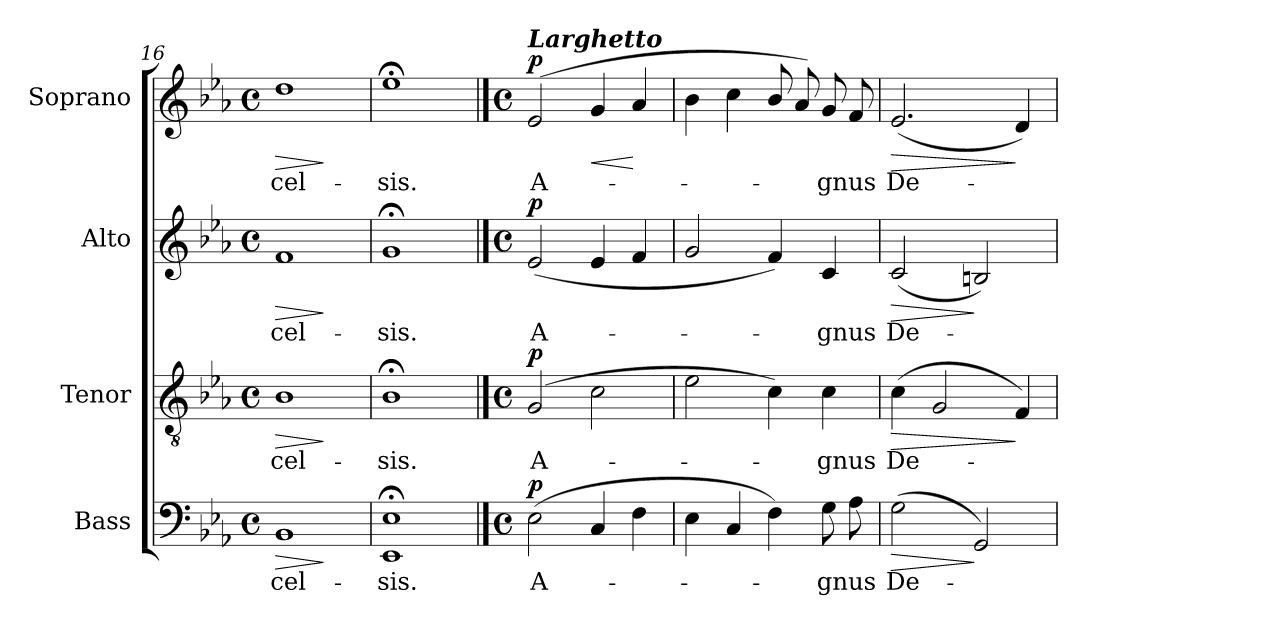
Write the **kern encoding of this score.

**kern	**text	**dynam	**kern	**text	**dynam	**kern	**text	**dynam	**kern	**text	**dynam
*part4	*part4	*part4	*part3	*part3	*part3	*part2	*part2	*part2	*part1	*part1	*part1
*staff4	*staff4	*staff4	*staff3	*staff3	*staff3	*staff2	*staff2	*staff2	*staff1	*staff1	*staff1
*I"Bass	*	*	*I"Tenor	*	*	*I"Alto	*	*	*I"Soprano	*	*
*I'B.	*	*	*I'T.	*	*	*I'A.	*	*	*I'S.	*	*
*clefF4	*	*	*clefGv2	*	*	*clefG2	*	*	*clefG2	*	*
*	*	*	*ITrd7c12	*	*	*	*	*	*	*	*
*k[b-e-a-]	*	*	*k[b-e-a-]	*	*	*k[b-e-a-]	*	*	*k[b-e-a-]	*	*
*E-:	*	*	*E-:	*	*	*E-:	*	*	*E-:	*	*
*M4/4	*	*	*M4/4	*	*	*M4/4	*	*	*M4/4	*	*
*met(c)	*	*	*met(c)	*	*	*met(c)	*	*	*met(c)	*	*
=16	=16	=16	=16	=16	=16	=16	=16	=16	=16	=16	=16
!	!LO:LY:b:color=#000000	!LO:HP:b	!	!	!	!	!	!	!	!	!
!	!	!	!	!LO:LY:b:color=#000000	!LO:HP:b	!	!	!	!	!	!
!	!	!	!	!	!	!	!LO:LY:b:color=#000000	!LO:HP:b	!	!	!
!	!	!	!	!	!	!	!	!	!	!LO:LY:b:color=#000000	!LO:HP:b
1BB-i	-cel-	>	1BB-i	-cel-	>	1fi	-cel-	>	1ddi	-cel-	>
.	.	]	.	.	]	.	.	]	.	.	]
=17	=17	=17	=17	=17	=17	=17	=17	=17	=17	=17	=17
!	!LO:LY:b:color=#000000	!	!	!	!	!	!	!	!	!	!
!	!	!	!	!LO:LY:b:color=#000000	!	!	!	!	!	!	!
!	!	!	!	!	!	!	!LO:LY:b:color=#000000	!	!	!	!
!	!	!	!	!	!	!	!	!	!	!LO:LY:b:color=#000000	!
1EE-i; 1E-i;	-sis.	.	1BB-;i	-sis.	.	1g;i	-sis.	.	1ee-;i	-sis.	.
!!LO:PB:g=z
==18	==18	==18	==18	==18	==18	==18	==18	==18	==18	==18	==18
*M4/4	*	*	*M4/4	*	*	*M4/4	*	*	*M4/4	*	*
*met(c)	*	*	*met(c)	*	*	*met(c)	*	*	*met(c)	*	*
!	!LO:LY:b:color=#000000	!	!	!	!	!	!	!	!	!	!
!	!	!	!	!LO:LY:b:color=#000000	!	!	!	!	!	!	!
!	!	!	!	!	!	!	!LO:LY:b:color=#000000	!	!	!	!
!	!	!	!	!	!	!	!	!	!LO:TX:a:Bi:t=Larghetto	!	!
!	!	!	!	!	!	!	!	!	!	!LO:LY:b:color=#000000	!
(2E-i\	A-	p	(2GGi/	A-	p	(2e-i/	A-	p	(2e-i/	A-	p
!	!	!	!	!	!	!	!	!	!	!	!LO:HP:b
4Ci/	.	.	2Ci\	.	.	4e-i/	.	.	4gi/	.	<
4Fi\	.	.	.	.	.	4fi/	.	.	4a-i/	.	[
=19	=19	=19	=19	=19	=19	=19	=19	=19	=19	=19	=19
4E-i\	.	.	2E-i\	.	.	2gi/	.	.	4b-i\	.	.
4Ci/	.	.	.	.	.	.	.	.	4cci\	.	.
4Fi\)	.	.	4Ci\)	.	.	4fi/)	.	.	8b-i/	.	.
.	.	.	.	.	.	.	.	.	8a-i/)	.	.
!	!LO:LY:b:color=#000000	!	!	!	!	!	!	!	!	!	!
!	!	!	!	!LO:LY:b:color=#000000	!	!	!	!	!	!	!
!	!	!	!	!	!	!	!LO:LY:b:color=#000000	!	!	!	!
!	!	!	!	!	!	!	!	!	!	!LO:LY:b:color=#000000	!
8Gi\	-gnus	.	4Ci\	-gnus	.	4ci/	-gnus	.	8gi/	-gnus	.
8A-i\	.	.	.	.	.	.	.	.	8fi/	.	.
=20	=20	=20	=20	=20	=20	=20	=20	=20	=20	=20	=20
!	!LO:LY:b:color=#000000	!LO:HP:b	!	!	!	!	!	!	!	!	!
!	!	!	!	!LO:LY:b:color=#000000	!LO:HP:b	!	!	!	!	!	!
!	!	!	!	!	!	!	!LO:LY:b:color=#000000	!LO:HP:b	!	!	!
!	!	!	!	!	!	!	!	!	!	!LO:LY:b:color=#000000	!LO:HP:b
(2Gi\	De-	>	(4Ci\	De-	>	(2ci/	De-	>	(2.e-i/	De-	>
.	.	.	2GGi/	.	.	.	.	.	.	.	.
2GGi/)	.	]	.	.	.	2Bni/)	.	]	.	.	.
.	.	.	4FFi/)	.	]	.	.	.	4di/)	.	]
=	=	=	=	=	=	=	=	=	=	=	=
*-	*-	*-	*-	*-	*-	*-	*-	*-	*-	*-	*-
